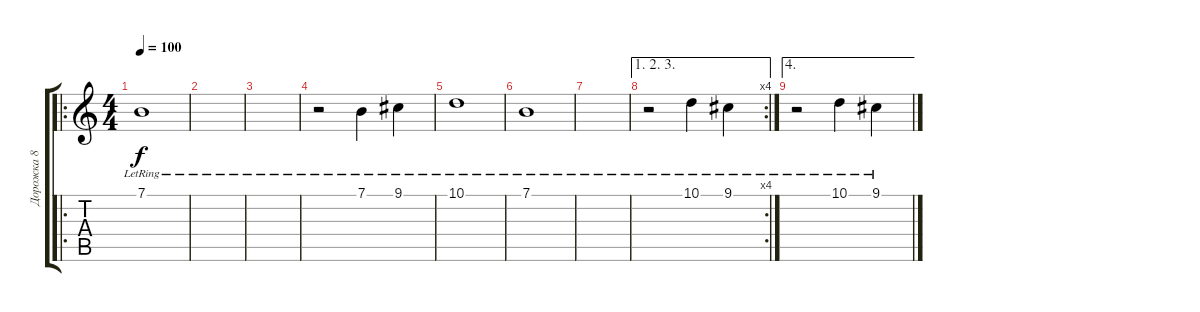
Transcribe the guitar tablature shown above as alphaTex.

\track ("Дорожка 8" "Дорожка 8") {instrument orchestrahit}
\staff {score tabs}
\tuning (E4 B3 G3 D3 A2 E2) {hide}
\ro
\ts (4 4)
\tempo 100
\clef g2
\ks c
7.1{lr}.1{dy f} |
|
|
r.2 7.1{lr}.4 9.1{lr}.4 |
10.1{lr}.1 |
7.1{lr}.1 |
|
\ae (1 2 3)
\rc 4
r.2 10.1{lr}.4 9.1{lr}.4 |
\ae 4
r.2 10.1{lr}.4 9.1{lr}.4
